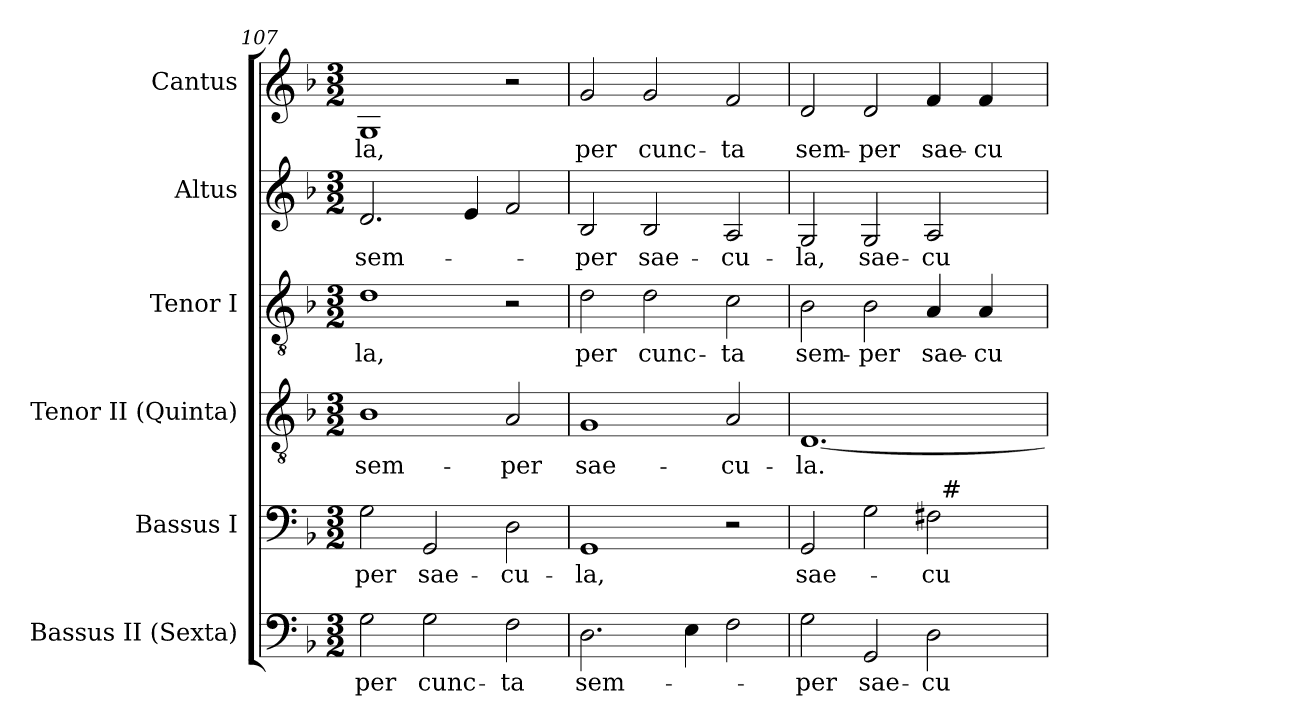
**kern	**text	**kern	**text	**kern	**text	**kern	**text	**kern	**text	**kern	**text
*part6	*part6	*part5	*part5	*part4	*part4	*part3	*part3	*part2	*part2	*part1	*part1
*staff6	*staff6	*staff5	*staff5	*staff4	*staff4	*staff3	*staff3	*staff2	*staff2	*staff1	*staff1
*I"Bassus II (Sexta)	*	*I"Bassus I	*	*I"Tenor II (Quinta)	*	*I"Tenor I	*	*I"Altus	*	*I"Cantus	*
*I'B.	*	*I'B.	*	*I'T.	*	*I'T.	*	*I'A.	*	*	*
*clefF4	*	*clefF4	*	*clefGv2	*	*clefGv2	*	*clefG2	*	*clefG2	*
*	*	*	*	*ITrd7c12	*	*ITrd7c12	*	*	*	*	*
*k[b-]	*	*k[b-]	*	*k[b-]	*	*k[b-]	*	*k[b-]	*	*k[b-]	*
*F:	*	*F:	*	*F:	*	*F:	*	*F:	*	*F:	*
*M3/2	*	*M3/2	*	*M3/2	*	*M3/2	*	*M3/2	*	*M3/2	*
=107	=107	=107	=107	=107	=107	=107	=107	=107	=107	=107	=107
!	!LO:LY:b:color=#000000	!	!	!	!	!	!	!	!	!	!
!	!	!	!LO:LY:b:color=#000000	!	!	!	!	!	!	!	!
!	!	!	!	!	!LO:LY:b:color=#000000	!	!	!	!	!	!
!	!	!	!	!	!	!	!LO:LY:b:color=#000000	!	!	!	!
!	!	!	!	!	!	!	!	!	!LO:LY:b:color=#000000	!	!
!	!	!	!	!	!	!	!	!	!	!	!LO:LY:b:color=#000000
2Gi\	per	2Gi\	-per	1BB-i	sem-	1Di	-la,	2.di/	sem-	1Gi	-la,
!	!LO:LY:b:color=#000000	!	!	!	!	!	!	!	!	!	!
!	!	!	!LO:LY:b:color=#000000	!	!	!	!	!	!	!	!
2Gi\	cunc-	2GGi/	sae-	.	.	.	.	.	.	.	.
.	.	.	.	.	.	.	.	4ei/	.	.	.
!	!LO:LY:b:color=#000000	!	!	!	!	!	!	!	!	!	!
!	!	!	!LO:LY:b:color=#000000	!	!	!	!	!	!	!	!
!	!	!	!	!	!LO:LY:b:color=#000000	!	!	!	!	!	!
2Fi\	-ta	2Di\	-cu-	2AAi/	-per	2r	.	2fi/	.	2r	.
!!LO:LB:g=z
=108	=108	=108	=108	=108	=108	=108	=108	=108	=108	=108	=108
!	!LO:LY:b:color=#000000	!	!	!	!	!	!	!	!	!	!
!	!	!	!LO:LY:b:color=#000000	!	!	!	!	!	!	!	!
!	!	!	!	!	!LO:LY:b:color=#000000	!	!	!	!	!	!
!	!	!	!	!	!	!	!LO:LY:b:color=#000000	!	!	!	!
!	!	!	!	!	!	!	!	!	!LO:LY:b:color=#000000	!	!
!	!	!	!	!	!	!	!	!	!	!	!LO:LY:b:color=#000000
2.Di\	sem-	1GGi	-la,	1GGi	sae-	2Di\	per	2B-i/	-per	2gi/	per
!	!	!	!	!	!	!	!LO:LY:b:color=#000000	!	!	!	!
!	!	!	!	!	!	!	!	!	!LO:LY:b:color=#000000	!	!
!	!	!	!	!	!	!	!	!	!	!	!LO:LY:b:color=#000000
.	.	.	.	.	.	2Di\	cunc-	2B-i/	sae-	2gi/	cunc-
4Ei\	.	.	.	.	.	.	.	.	.	.	.
!	!	!	!	!	!LO:LY:b:color=#000000	!	!	!	!	!	!
!	!	!	!	!	!	!	!LO:LY:b:color=#000000	!	!	!	!
!	!	!	!	!	!	!	!	!	!LO:LY:b:color=#000000	!	!
!	!	!	!	!	!	!	!	!	!	!	!LO:LY:b:color=#000000
2Fi\	.	2r	.	2AAi/	-cu-	2Ci\	-ta	2Ai/	-cu-	2fi/	-ta
=109	=109	=109	=109	=109	=109	=109	=109	=109	=109	=109	=109
!	!LO:LY:b:color=#000000	!	!	!	!	!	!	!	!	!	!
!	!	!	!LO:LY:b:color=#000000	!	!	!	!	!	!	!	!
!	!	!	!	!	!LO:LY:b:color=#000000	!	!	!	!	!	!
!	!	!	!	!	!	!	!LO:LY:b:color=#000000	!	!	!	!
!	!	!	!	!	!	!	!	!	!LO:LY:b:color=#000000	!	!
!	!	!	!	!	!	!	!	!	!	!	!LO:LY:b:color=#000000
*	*	*^	*	*	*	*	*	*	*	*	*
2Gi\	-per	2GGi/	1ryy	sae-	[<1.DDi	-la.	2BB-i\	sem-	2Gi/	-la,	2di/	sem-
!	!LO:LY:b:color=#000000	!	!	!	!	!	!	!	!	!	!	!
!	!	!	!	!	!	!	!	!LO:LY:b:color=#000000	!	!	!	!
!	!	!	!	!	!	!	!	!	!	!LO:LY:b:color=#000000	!	!
!	!	!	!	!	!	!	!	!	!	!	!	!LO:LY:b:color=#000000
2GGi/	sae-	2Gi\	.	.	.	.	2BB-i\	-per	2Gi/	sae-	2di/	-per
!	!LO:LY:b:color=#000000	!	!	!	!	!	!	!	!	!	!	!
!	!	!	!	!LO:LY:b:color=#000000	!	!	!	!	!	!	!	!
!	!	!	!	!	!	!	!	!LO:LY:b:color=#000000	!	!	!	!
!	!	!	!	!	!	!	!	!	!	!LO:LY:b:color=#000000	!	!
!	!	!	!	!	!	!	!	!	!	!	!	!LO:LY:b:color=#000000
2Di\	-cu-	2F#i\	32ryy	-cu-	.	.	4AAi/	sae-	2Ai/	-cu-	4fi/	sae-
.	.	.	256ryy	.	.	.	.	.	.	.	.	.
!	!	!	!LO:TX:a:t=#	!	!	!	!	!	!	!	!	!
.	.	.	4ryy	.	.	.	.	.	.	.	.	.
!	!	!	!	!	!	!	!	!LO:LY:b:color=#000000	!	!	!	!
!	!	!	!	!	!	!	!	!	!	!	!	!LO:LY:b:color=#000000
.	.	.	.	.	.	.	4AAi/	-cu-	.	.	4fi/	-cu-
.	.	.	8ryy	.	.	.	.	.	.	.	.	.
.	.	.	16ryy	.	.	.	.	.	.	.	.	.
.	.	.	64..ryy	.	.	.	.	.	.	.	.	.
*	*	*v	*v	*	*	*	*	*	*	*	*	*
=	=	=	=	=	=	=	=	=	=	=	=
*-	*-	*-	*-	*-	*-	*-	*-	*-	*-	*-	*-
